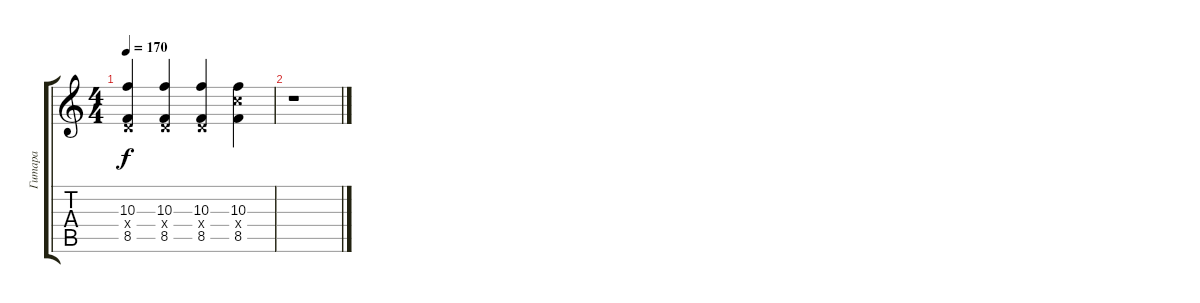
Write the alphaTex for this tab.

\track ("Гитара" "Гитара") {instrument acousticguitarsteel}
\staff {score tabs}
\tuning (E4 B3 G3 D3 A2 E2) {hide}
\ts (4 4)
\tempo 170
\clef g2
\ks c
(10.3 0.4{x} 8.5).4{dy f} (10.3 0.4{x} 8.5).4 (10.3 0.4{x} 8.5).4 (10.3 10.4{x} 8.5).4 |
r.1
